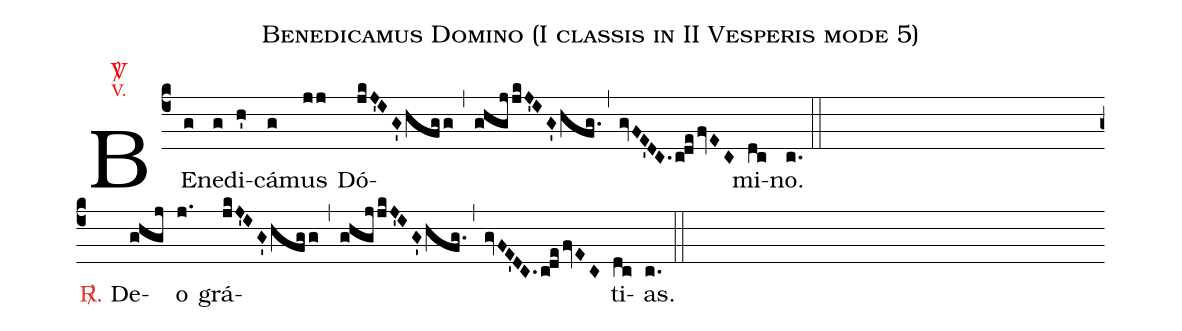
name:Benedicamus Domino (I classis in II Vesperis mode 5);
office-part:Toni Communes;
annotation: {\color{red}\normalsize \Vbar};
annotation: {\color{red}\scriptsize V.};
%%
(c4)BE(g)ne(g)di(h')cá(g)mus(jj) Dó(jkJ'IG'hfgg/,/ghgjjkJ'IG'hfg./,/gvFE'DC.c!defvEC)mi(dc)no.(c.) (::) (Z) <c><sp>R/</sp>.</c> De(ghgj)o(j.) grá(jkJ'IG'hfgg/,/ghgjjkJ'IG'hfg./,/gvFE'DC.c!defvEC)ti(dc)as.(c.) (::)
